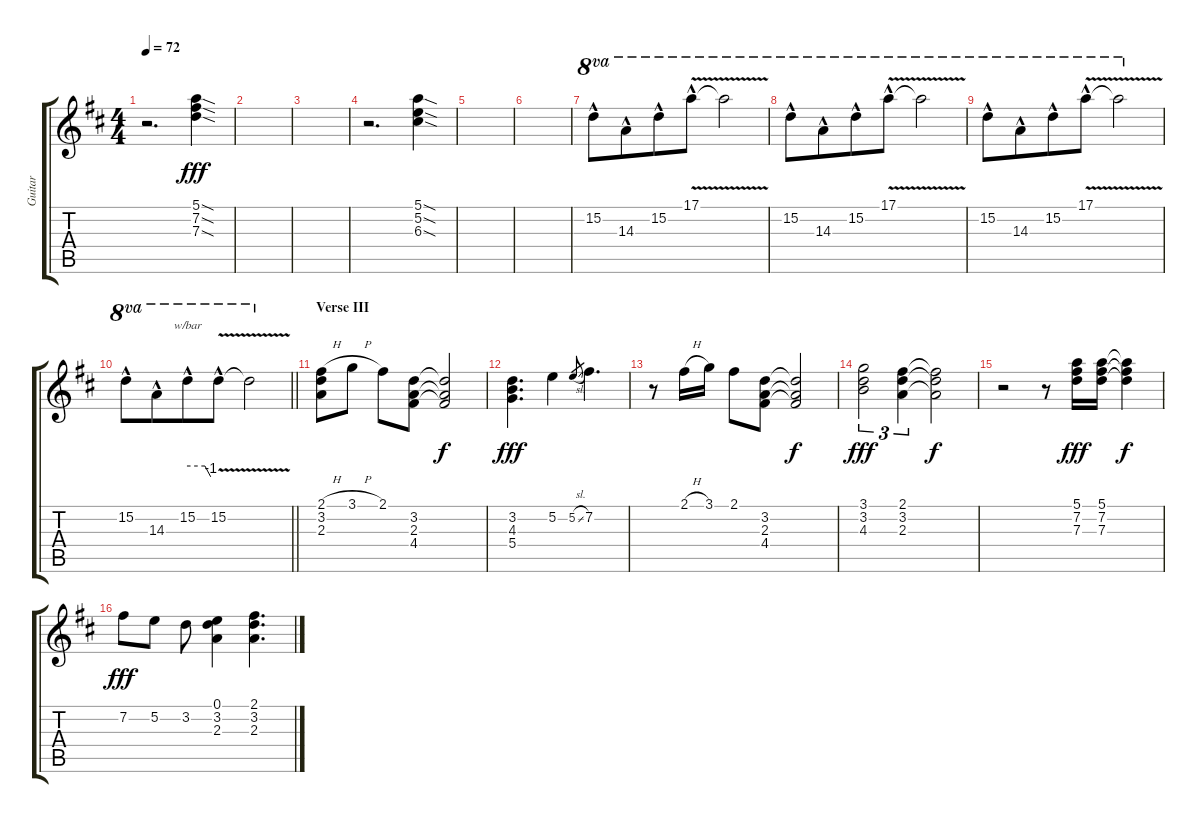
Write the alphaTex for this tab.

\track ("Guitar " "Guitar ") {instrument electricguitarjazz}
\staff {score tabs}
\tuning (E4 B3 G3 D3 A2 E2) {hide}
\ts (4 4)
\tempo 72
\clef g2
\ks d
r.2{d dy fff} (5.1{sod} 7.2{sod} 7.3{sod}).4 |
|
|
r.2{d} (5.1{sod} 5.2{sod} 6.3{sod}).4 |
|
|
15.2{hac}.8{ot 8va} 14.3{hac}.8{ot 8va beam merge} 15.2{hac}.8{ot 8va} 17.1{v hac}.8{ot 8va} 17.1{t}.2{ot 8va} |
15.2{hac}.8{ot 8va} 14.3{hac}.8{ot 8va beam merge} 15.2{hac}.8{ot 8va} 17.1{v hac}.8{ot 8va} 17.1{t}.2{ot 8va} |
15.2{hac}.8{ot 8va} 14.3{hac}.8{ot 8va beam merge} 15.2{hac}.8{ot 8va} 17.1{v hac}.8{ot 8va} 17.1{t}.2{ot 8va} |
\barLineRight lightlight
15.2{hac}.8{ot 8va} 14.3{hac}.8{ot 8va beam merge} 15.2{hac}.8{tbe (custom default 0 0 45 0 60 -4) ot 8va} 15.2{v hac}.8{ot 8va} 15.2{t}.2{ot 8va} |
\section ("" "Verse III")
(2.1{h} 3.2 2.3).8 3.1{h}.8 2.1.8 (3.2 2.3 4.4).8 (3.2{t} 2.3{t} 4.4{t}).2{dy f} |
(3.2 4.3 5.4).4{d dy fff} 5.2.4 5.2{sl}.8{gr} 7.2.4{d} |
r.8 2.1{h}.16 3.1.16 2.1.8 (3.2 2.3 4.4).8 (3.2{t} 2.3{t} 4.4{t}).2{dy f} |
(3.1 3.2 4.3).2{tu (3 2) dy fff} (2.1 3.2 2.3).4{tu (3 2)} (2.1{t} 3.2{t} 2.3{t}).2{dy f} |
r.2 r.8 (5.1 7.2 7.3).16{dy fff} (5.1 7.2 7.3).16 (5.1{t} 7.2{t} 7.3{t}).4{dy f} |
7.2.8{dy fff} 5.2.8 3.2.8 (0.1 3.2 2.3).4 (2.1 3.2 2.3).4{d}
